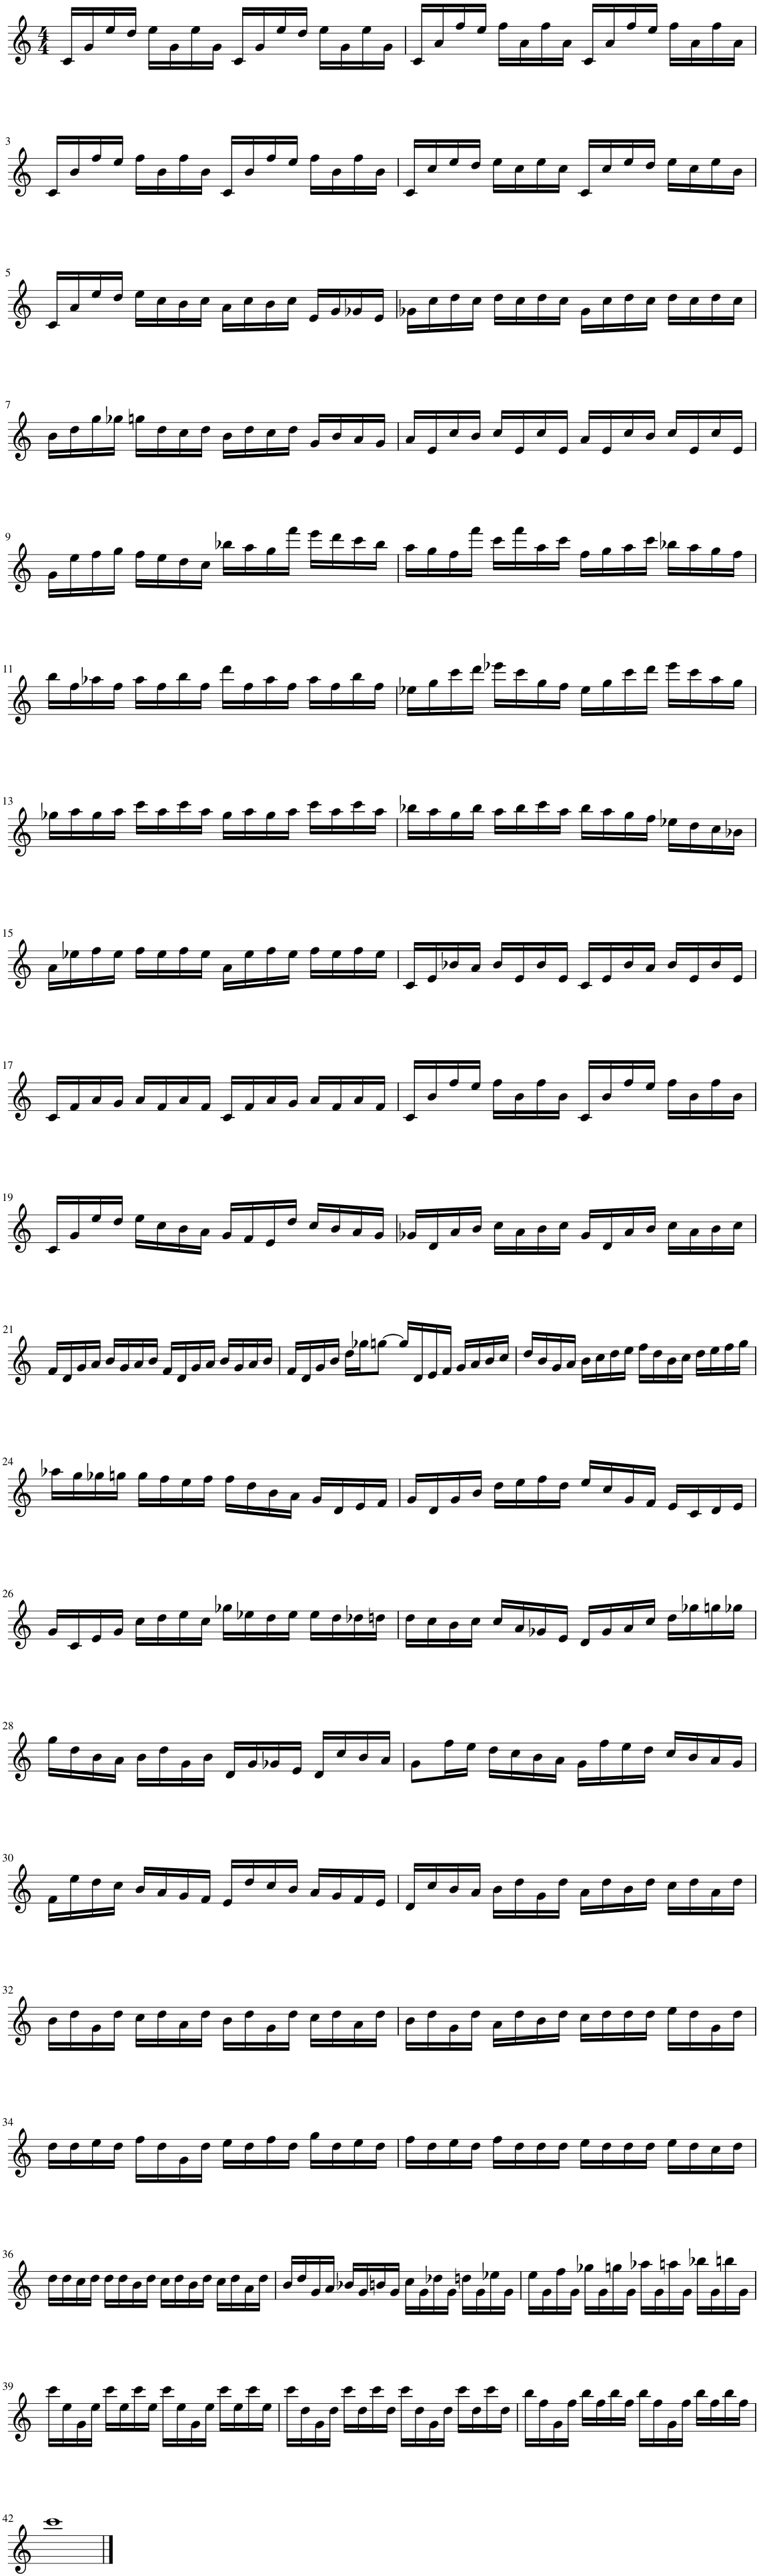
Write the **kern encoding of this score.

**kern
*part1
*staff1
*I"Flute, Flute
*I'Fl.
*clefG2
*k[]
*M4/4
=1
16c/LL
16g/
16ee/
16dd/JJ
16ee\LL
16g\
16ee\
16g\JJ
16c/LL
16g/
16ee/
16dd/JJ
16ee\LL
16g\
16ee\
16g\JJ
=2
16c/LL
16a/
16ff/
16ee/JJ
16ff\LL
16a\
16ff\
16a\JJ
16c/LL
16a/
16ff/
16ee/JJ
16ff\LL
16a\
16ff\
16a\JJ
!!LO:LB:g=z
=3
16c/LL
16b/
16ff/
16ee/JJ
16ff\LL
16b\
16ff\
16b\JJ
16c/LL
16b/
16ff/
16ee/JJ
16ff\LL
16b\
16ff\
16b\JJ
=4
16c/LL
16cc/
16ee/
16dd/JJ
16ee\LL
16cc\
16ee\
16cc\JJ
16c/LL
16cc/
16ee/
16dd/JJ
16ee\LL
16cc\
16ee\
16b\JJ
!!LO:LB:g=z
=5
16c/LL
16a/
16ee/
16dd/JJ
16ee\LL
16cc\
16b\
16cc\JJ
16a\LL
16cc\
16b\
16cc\JJ
16e/LL
16g/
16g-X/
16e/JJ
=6
16g-X\LL
16cc\
16dd\
16cc\JJ
16dd\LL
16cc\
16dd\
16cc\JJ
16g-\LL
16cc\
16dd\
16cc\JJ
16dd\LL
16cc\
16dd\
16cc\JJ
!!LO:LB:g=z
=7
16b\LL
16dd\
16gg\
16gg-X\JJ
16ggn\LL
16dd\
16cc\
16dd\JJ
16b\LL
16dd\
16cc\
16dd\JJ
16g/LL
16b/
16a/
16g/JJ
=8
16a/LL
16e/
16cc/
16b/JJ
16cc/LL
16e/
16cc/
16e/JJ
16a/LL
16e/
16cc/
16b/JJ
16cc/LL
16e/
16cc/
16e/JJ
!!LO:LB:g=z
=9
16g\LL
16ee\
16ff\
16gg\JJ
16ff\LL
16ee\
16dd\
16cc\JJ
16bb-X\LL
16aa\
16gg\
16fff\JJ
16eee\LL
16ddd\
16ccc\
16bb-\JJ
=10
16aa\LL
16gg\
16ff\
16fff\JJ
16ccc\LL
16fff\
16aa\
16ccc\JJ
16ff\LL
16gg\
16aa\
16ccc\JJ
16bb-X\LL
16aa\
16gg\
16ff\JJ
!!LO:LB:g=z
=11
16bb\LL
16ff\
16aa-X\
16ff\JJ
16aa-\LL
16ff\
16bb\
16ff\JJ
16ddd\LL
16ff\
16aa-\
16ff\JJ
16aa-\LL
16ff\
16bb\
16ff\JJ
=12
16ee-X\LL
16gg\
16ccc\
16ddd\JJ
16eee-X\LL
16ccc\
16gg\
16ff\JJ
16ee-\LL
16gg\
16ccc\
16ddd\JJ
16eee-\LL
16ccc\
16aa\
16gg\JJ
!!LO:LB:g=z
=13
16gg-X\LL
16aa\
16gg-\
16aa\JJ
16ccc\LL
16aa\
16ccc\
16aa\JJ
16gg-\LL
16aa\
16gg-\
16aa\JJ
16ccc\LL
16aa\
16ccc\
16aa\JJ
=14
16bb-X\LL
16aa\
16gg\
16bb-\JJ
16aa\LL
16bb-\
16ccc\
16aa\JJ
16bb-\LL
16aa\
16gg\
16ff\JJ
16ee-X\LL
16dd\
16cc\
16b-X\JJ
!!LO:LB:g=z
=15
16a\LL
16ee-X\
16ff\
16ee-\JJ
16ff\LL
16ee-\
16ff\
16ee-\JJ
16a\LL
16ee-\
16ff\
16ee-\JJ
16ff\LL
16ee-\
16ff\
16ee-\JJ
=16
16c/LL
16e/
16b-X/
16a/JJ
16b-/LL
16e/
16b-/
16e/JJ
16c/LL
16e/
16b-/
16a/JJ
16b-/LL
16e/
16b-/
16e/JJ
!!LO:LB:g=z
=17
16c/LL
16f/
16a/
16g/JJ
16a/LL
16f/
16a/
16f/JJ
16c/LL
16f/
16a/
16g/JJ
16a/LL
16f/
16a/
16f/JJ
=18
16c/LL
16b/
16ff/
16ee/JJ
16ff\LL
16b\
16ff\
16b\JJ
16c/LL
16b/
16ff/
16ee/JJ
16ff\LL
16b\
16ff\
16b\JJ
!!LO:LB:g=z
=19
16c/LL
16g/
16ee/
16dd/JJ
16ee\LL
16cc\
16b\
16a\JJ
16g/LL
16f/
16e/
16dd/JJ
16cc/LL
16b/
16a/
16g/JJ
=20
16g-X/LL
16d/
16a/
16b/JJ
16cc\LL
16a\
16b\
16cc\JJ
16g-/LL
16d/
16a/
16b/JJ
16cc\LL
16a\
16b\
16cc\JJ
!!LO:LB:g=z
=21
16f/LL
16d/
16g/
16a/JJ
16b/LL
16g/
16a/
16b/JJ
16f/LL
16d/
16g/
16a/JJ
16b/LL
16g/
16a/
16b/JJ
=22
16f/LL
16d/
16g/
16b/JJ
16dd\LL
16gg-X\J
[8ggn\J
16gg/LL]
16d/
16e/
16f/JJ
16g/LL
16a/
16b/
16cc/JJ
=23
16dd/LL
16b/
16g/
16a/JJ
16b\LL
16cc\
16dd\
16ee\JJ
16ff\LL
16dd\
16b\
16cc\JJ
16dd\LL
16ee\
16ff\
16gg\JJ
!!LO:LB:g=z
=24
16aa-X\LL
16gg\
16gg-X\
16ggn\JJ
16gg\LL
16ff\
16ee\
16ff\JJ
16ff\LL
16dd\
16b\
16a\JJ
16g/LL
16d/
16e/
16f/JJ
=25
16g/LL
16d/
16g/
16b/JJ
16dd\LL
16ee\
16ff\
16dd\JJ
16ee/LL
16cc/
16g/
16f/JJ
16e/LL
16c/
16d/
16e/JJ
!!LO:LB:g=z
=26
16g/LL
16c/
16e/
16g/JJ
16cc\LL
16dd\
16ee\
16cc\JJ
16gg-X\LL
16ee-X\
16dd\
16ee-\JJ
16ee-\LL
16dd\
16dd-X\
16ddn\JJ
=27
16dd\LL
16cc\
16b\
16cc\JJ
16cc/LL
16a/
16g-X/
16e/JJ
16d/LL
16g-/
16a/
16cc/JJ
16dd\LL
16gg-X\
16ggn\
16gg-X\JJ
!!LO:LB:g=z
=28
16gg\LL
16dd\
16b\
16a\JJ
16b\LL
16dd\
16g\
16b\JJ
16d/LL
16g/
16g-X/
16e/JJ
16d/LL
16cc/
16b/
16a/JJ
=29
8g\L
16ff\L
16ee\JJ
16dd\LL
16cc\
16b\
16a\JJ
16g\LL
16ff\
16ee\
16dd\JJ
16cc/LL
16b/
16a/
16g/JJ
!!LO:LB:g=z
=30
16f\LL
16ee\
16dd\
16cc\JJ
16b/LL
16a/
16g/
16f/JJ
16e/LL
16dd/
16cc/
16b/JJ
16a/LL
16g/
16f/
16e/JJ
=31
16d/LL
16cc/
16b/
16a/JJ
16b\LL
16dd\
16g\
16dd\JJ
16a\LL
16dd\
16b\
16dd\JJ
16cc\LL
16dd\
16a\
16dd\JJ
!!LO:LB:g=z
=32
16b\LL
16dd\
16g\
16dd\JJ
16cc\LL
16dd\
16a\
16dd\JJ
16b\LL
16dd\
16g\
16dd\JJ
16cc\LL
16dd\
16a\
16dd\JJ
=33
16b\LL
16dd\
16g\
16dd\JJ
16a\LL
16dd\
16b\
16dd\JJ
16cc\LL
16dd\
16dd\
16dd\JJ
16ee\LL
16dd\
16g\
16dd\JJ
!!LO:LB:g=z
=34
16dd\LL
16dd\
16ee\
16dd\JJ
16ff\LL
16dd\
16g\
16dd\JJ
16ee\LL
16dd\
16ff\
16dd\JJ
16gg\LL
16dd\
16ee\
16dd\JJ
=35
16ff\LL
16dd\
16ee\
16dd\JJ
16ff\LL
16dd\
16dd\
16dd\JJ
16ee\LL
16dd\
16dd\
16dd\JJ
16ee\LL
16dd\
16cc\
16dd\JJ
!!LO:LB:g=z
=36
16dd\LL
16dd\
16cc\
16dd\JJ
16dd\LL
16dd\
16b\
16dd\JJ
16cc\LL
16dd\
16b\
16dd\JJ
16cc\LL
16dd\
16a\
16dd\JJ
=37
16b/LL
16dd/
16g/
16a/JJ
16b-X/LL
16g/
16bn/
16g/JJ
16cc\LL
16g\
16dd-X\
16g\JJ
16ddn\LL
16g\
16ee-X\
16g\JJ
=38
16ee\LL
16g\
16ff\
16g\JJ
16gg-X\LL
16g\
16ggn\
16g\JJ
16aa-X\LL
16g\
16aan\
16g\JJ
16bb-X\LL
16g\
16bbn\
16g\JJ
!!LO:LB:g=z
=39
16ccc\LL
16ee\
16g\
16ee\JJ
16ccc\LL
16ee\
16ccc\
16ee\JJ
16ccc\LL
16ee\
16g\
16ee\JJ
16ccc\LL
16ee\
16ccc\
16ee\JJ
=40
16ccc\LL
16dd\
16g\
16dd\JJ
16ccc\LL
16dd\
16ccc\
16dd\JJ
16ccc\LL
16dd\
16g\
16dd\JJ
16ccc\LL
16dd\
16ccc\
16dd\JJ
=41
16bb\LL
16ff\
16g\
16ff\JJ
16bb\LL
16ff\
16bb\
16ff\JJ
16bb\LL
16ff\
16g\
16ff\JJ
16bb\LL
16ff\
16bb\
16ff\JJ
!!LO:LB:g=z
=42
1ccc
==
*-
